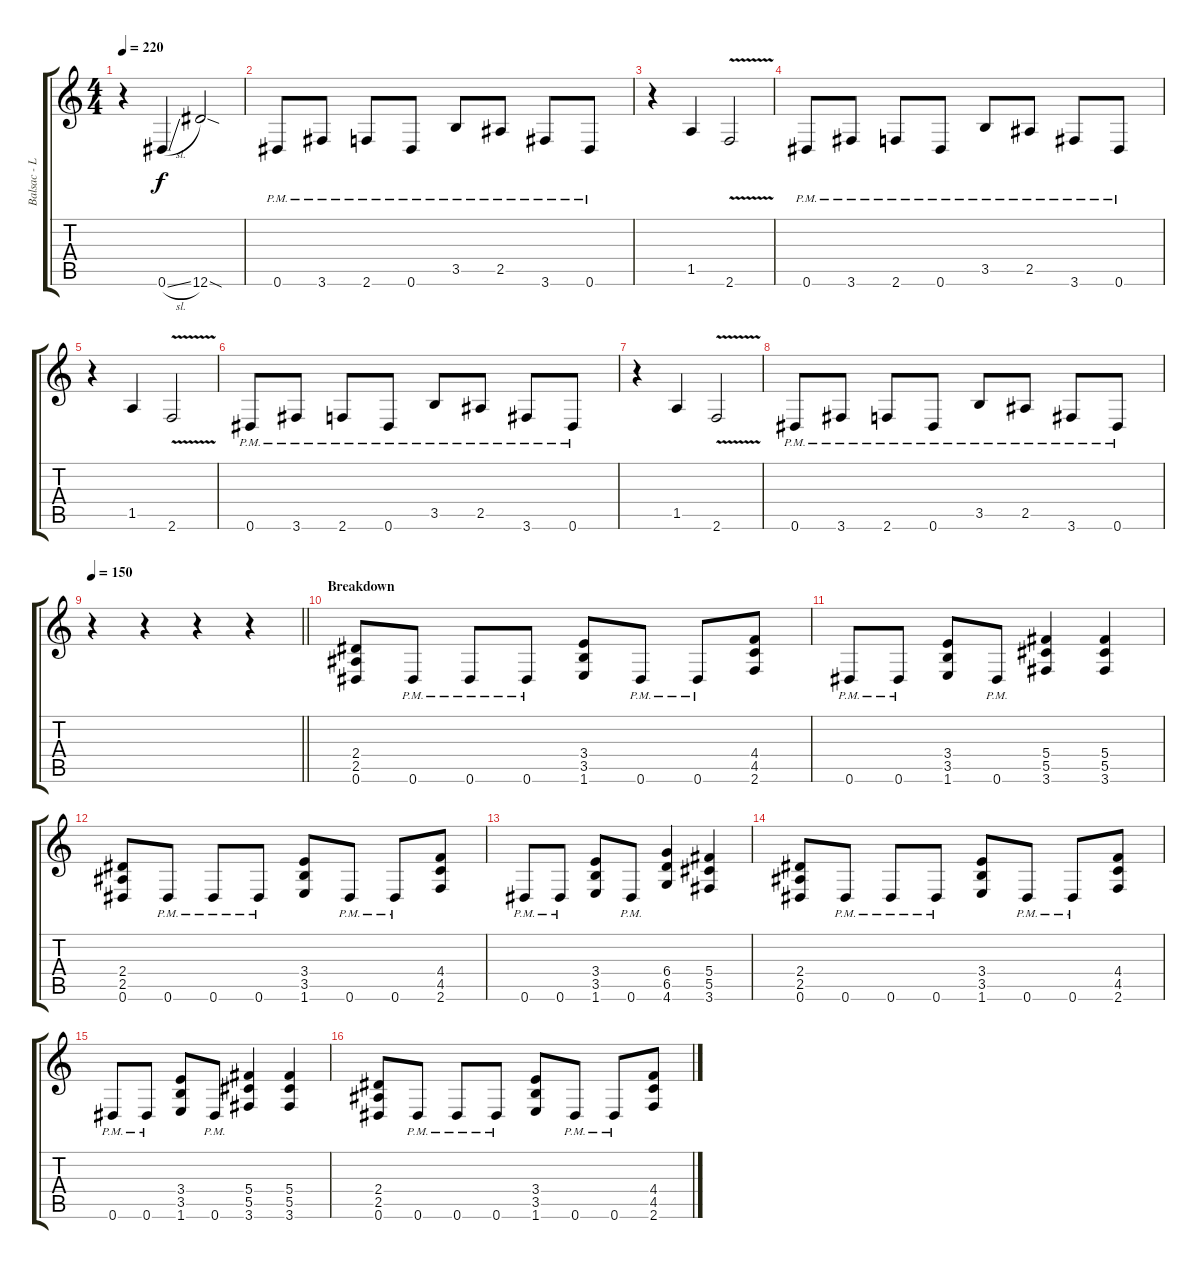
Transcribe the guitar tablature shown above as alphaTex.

\track ("Balsac - Lead" "Balsac - L") {instrument overdrivenguitar}
\staff {score tabs}
\tuning (Eb4 Bb3 Gb3 Db3 Ab2 Eb2) {hide}
\ts (4 4)
\tempo 220
\clef g2
\ks c
r.4{dy f} 0.6{sl}.4 12.6{sod}.2 |
0.6{pm}.8 3.6{pm}.8 2.6{pm}.8 0.6{pm}.8 3.5{pm}.8 2.5{pm}.8 3.6{pm}.8 0.6{pm}.8 |
r.4 1.5.4 2.6{v}.2 |
0.6{pm}.8 3.6{pm}.8 2.6{pm}.8 0.6{pm}.8 3.5{pm}.8 2.5{pm}.8 3.6{pm}.8 0.6{pm}.8 |
r.4 1.5.4 2.6{v}.2 |
0.6{pm}.8 3.6{pm}.8 2.6{pm}.8 0.6{pm}.8 3.5{pm}.8 2.5{pm}.8 3.6{pm}.8 0.6{pm}.8 |
r.4 1.5.4 2.6{v}.2 |
0.6{pm}.8 3.6{pm}.8 2.6{pm}.8 0.6{pm}.8 3.5{pm}.8 2.5{pm}.8 3.6{pm}.8 0.6{pm}.8 |
\tempo 150
\barLineRight lightlight
r.4 r.4 r.4 r.4 |
\section ("" "Breakdown")
(2.4 2.5 0.6).8 0.6{pm}.8 0.6{pm}.8 0.6{pm}.8 (3.4 3.5 1.6).8 0.6{pm}.8 0.6{pm}.8 (4.4 4.5 2.6).8 |
0.6{pm}.8 0.6{pm}.8 (3.4 3.5 1.6).8 0.6{pm}.8 (5.4 5.5 3.6).4 (5.4 5.5 3.6).4 |
(2.4 2.5 0.6).8 0.6{pm}.8 0.6{pm}.8 0.6{pm}.8 (3.4 3.5 1.6).8 0.6{pm}.8 0.6{pm}.8 (4.4 4.5 2.6).8 |
0.6{pm}.8 0.6{pm}.8 (3.4 3.5 1.6).8 0.6{pm}.8 (6.4 6.5 4.6).4 (5.4 5.5 3.6).4 |
(2.4 2.5 0.6).8 0.6{pm}.8 0.6{pm}.8 0.6{pm}.8 (3.4 3.5 1.6).8 0.6{pm}.8 0.6{pm}.8 (4.4 4.5 2.6).8 |
0.6{pm}.8 0.6{pm}.8 (3.4 3.5 1.6).8 0.6{pm}.8 (5.4 5.5 3.6).4 (5.4 5.5 3.6).4 |
(2.4 2.5 0.6).8 0.6{pm}.8 0.6{pm}.8 0.6{pm}.8 (3.4 3.5 1.6).8 0.6{pm}.8 0.6{pm}.8 (4.4 4.5 2.6).8
